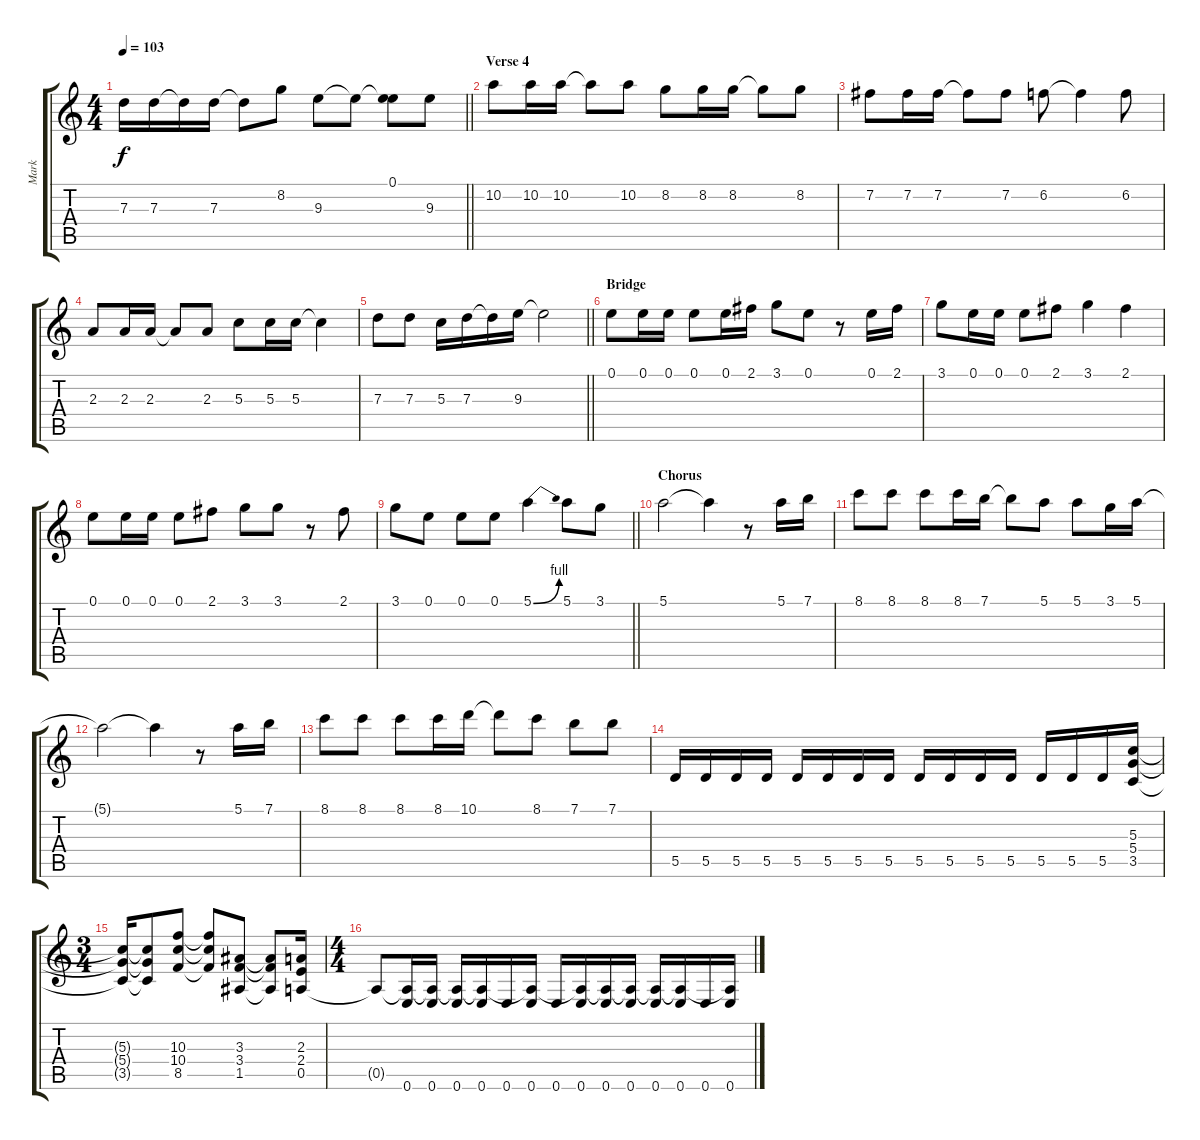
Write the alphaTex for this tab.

\track ("Mark" "Mark") {instrument distortionguitar}
\staff {score tabs}
\tuning (E4 B3 G3 D3 A2 E2) {hide}
\ts (4 4)
\tempo 103
\clef g2
\barLineRight lightlight
\ks c
7.3.16{dy f} 7.3.16 7.3{t}.16 7.3.16 7.3{t}.8 8.2.8 9.3.8 9.3{t}.8 (0.1 9.3{t}).8 9.3.8 |
\section ("" "Verse 4")
10.2.8 10.2.16 10.2.16 10.2{t}.8 10.2.8 8.2.8 8.2.16 8.2.16 8.2{t}.8 8.2.8 |
7.2.8 7.2.16 7.2.16 7.2{t}.8 7.2.8 6.2.8 6.2{t}.4 6.2.8 |
2.3.8 2.3.16 2.3.16 2.3{t}.8 2.3.8 5.3.8 5.3.16 5.3.16 5.3{t}.4 |
\barLineRight lightlight
7.3.8 7.3.8 5.3.16 7.3.16 7.3{t}.16 9.3.16 9.3{t}.2 |
\section ("" "Bridge")
0.1.8 0.1.16 0.1.16 0.1.8 0.1.16 2.1.16 3.1.8 0.1.8 r.8 0.1.16 2.1.16 |
3.1.8 0.1.16 0.1.16 0.1.8 2.1.8 3.1.4 2.1.4 |
0.1.8 0.1.16 0.1.16 0.1.8 2.1.8 3.1.8 3.1.8 r.8 2.1.8 |
\barLineRight lightlight
3.1.8 0.1.8 0.1.8 0.1.8 5.1{be (bend 0 0 60 4)}.4 5.1.8 3.1.8 |
\section ("" "Chorus")
5.1.2 5.1{t}.4 r.8 5.1.16 7.1.16 |
8.1.8 8.1.8 8.1.8 8.1.16 7.1.16 7.1{t}.8 5.1.8 5.1.8 3.1.16 5.1.16 |
5.1{t}.2 5.1{t}.4 r.8 5.1.16 7.1.16 |
8.1.8 8.1.8 8.1.8 8.1.16 10.1.16 10.1{t}.8 8.1.8 7.1.8 7.1.8 |
5.5.16 5.5.16 5.5.16 5.5.16 5.5.16 5.5.16 5.5.16 5.5.16 5.5.16 5.5.16 5.5.16 5.5.16 5.5.16 5.5.16 5.5.16 (5.3 5.4 3.5).16 |
\ts (3 4)
(5.3{t} 5.4{t} 3.5{t}).16 (5.3{t} 5.4{t} 3.5{t}).8 (10.3 10.4 8.5).8 (10.3{t} 10.4{t} 8.5{t}).8 (3.3 3.4 1.5).8 (3.3{t} 3.4{t} 1.5{t}).8 (2.3 2.4 0.5).16 |
\ts (4 4)
0.5{t}.8 (0.5{t} 0.6).16 (0.5{t} 0.6).16 (0.5{t} 0.6).16 (0.5{t} 0.6).16 0.6.16 (0.5{t} 0.6).16 0.6.16 (0.5{t} 0.6).16 (0.5{t} 0.6).16 (0.5{t} 0.6).16 (0.5{t} 0.6).16 (0.5{t} 0.6).16 0.6.16 (0.5{t} 0.6).16
